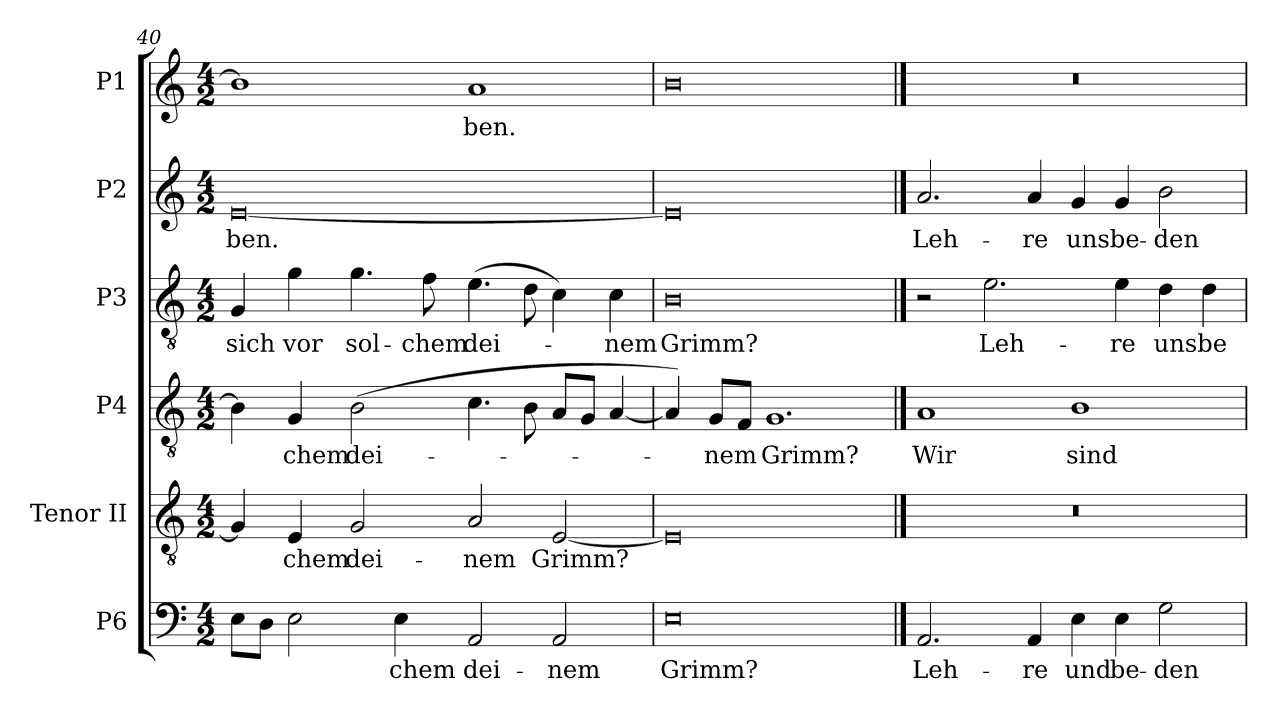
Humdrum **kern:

**kern	**text	**kern	**text	**kern	**text	**kern	**text	**kern	**text	**kern	**text
*part6	*part6	*part5	*part5	*part4	*part4	*part3	*part3	*part2	*part2	*part1	*part1
*staff6	*staff6	*staff5	*staff5	*staff4	*staff4	*staff3	*staff3	*staff2	*staff2	*staff1	*staff1
*I"P6	*	*I"Tenor II	*	*I"P4	*	*I"P3	*	*I"P2	*	*I"P1	*
*clefF4	*	*clefGv2	*	*clefGv2	*	*clefGv2	*	*clefG2	*	*clefG2	*
*	*	*ITrd7c12	*	*ITrd7c12	*	*ITrd7c12	*	*	*	*	*
*k[]	*	*k[]	*	*k[]	*	*k[]	*	*k[]	*	*k[]	*
*C:	*	*C:	*	*C:	*	*C:	*	*C:	*	*C:	*
*M4/2	*	*M4/2	*	*M4/2	*	*M4/2	*	*M4/2	*	*M4/2	*
=40	=40	=40	=40	=40	=40	=40	=40	=40	=40	=40	=40
!	!	!	!	!	!	!	!LO:LY:b:color=#000000	!	!	!	!
!	!	!	!	!	!	!	!	!	!LO:LY:b:color=#000000	!	!
8Ei\L	.	4GGi/]	.	4BBi\]	.	4GGi/	sich	[0ei	ben.	1bi]	.
8Di\J	.	.	.	.	.	.	.	.	.	.	.
!	!	!	!LO:LY:b:color=#000000	!	!	!	!	!	!	!	!
!	!	!	!	!	!LO:LY:b:color=#000000	!	!	!	!	!	!
!	!	!	!	!	!	!	!LO:LY:b:color=#000000	!	!	!	!
2Ei\	.	4EEi/	-chem	4GGi/	-chem	4Gi\	vor	.	.	.	.
!	!	!	!LO:LY:b:color=#000000	!	!	!	!	!	!	!	!
!	!	!	!	!	!LO:LY:b:color=#000000	!	!	!	!	!	!
!	!	!	!	!	!	!	!LO:LY:b:color=#000000	!	!	!	!
.	.	2GGi/	dei-	(2BBi\	dei-	4.Gi\	sol-	.	.	.	.
!	!LO:LY:b:color=#000000	!	!	!	!	!	!	!	!	!	!
4Ei\	-chem	.	.	.	.	.	.	.	.	.	.
!	!	!	!	!	!	!	!LO:LY:b:color=#000000	!	!	!	!
.	.	.	.	.	.	8Fi\	-chem	.	.	.	.
!	!LO:LY:b:color=#000000	!	!	!	!	!	!	!	!	!	!
!	!	!	!LO:LY:b:color=#000000	!	!	!	!	!	!	!	!
!	!	!	!	!	!	!	!LO:LY:b:color=#000000	!	!	!	!
!	!	!	!	!	!	!	!	!	!	!	!LO:LY:b:color=#000000
2AAi/	dei-	2AAi/	-nem	4.Ci\	.	(4.Ei\	dei-	.	.	1ai	-ben.
.	.	.	.	8BBi\	.	8Di\	.	.	.	.	.
!	!LO:LY:b:color=#000000	!	!	!	!	!	!	!	!	!	!
!	!	!	!LO:LY:b:color=#000000	!	!	!	!	!	!	!	!
2AAi/	-nem	[2EEi/	Grimm?	8AAi/L	.	4Ci\)	.	.	.	.	.
.	.	.	.	8GGi/J	.	.	.	.	.	.	.
!	!	!	!	!	!	!	!LO:LY:b:color=#000000	!	!	!	!
.	.	.	.	[4AAi/	.	4Ci\	-nem	.	.	.	.
=41	=41	=41	=41	=41	=41	=41	=41	=41	=41	=41	=41
!	!LO:LY:b:color=#000000	!	!	!	!	!	!	!	!	!	!
!	!	!	!	!	!	!	!LO:LY:b:color=#000000	!	!	!	!
0Ei	Grimm?	0EEi]	.	4AAi/])	.	0BBi	Grimm?	0ei]	.	0bi	.
!	!	!	!	!	!LO:LY:b:color=#000000	!	!	!	!	!	!
.	.	.	.	8GGi/L	-nem	.	.	.	.	.	.
.	.	.	.	8FFi/J	.	.	.	.	.	.	.
!	!	!	!	!	!LO:LY:b:color=#000000	!	!	!	!	!	!
.	.	.	.	1.GGi	Grimm?	.	.	.	.	.	.
!!LO:PB:g=z
==1	==1	==1	==1	==1	==1	==1	==1	==1	==1	==1	==1
!	!LO:LY:b:color=#000000	!LO:N:vis=1	!	!	!	!	!	!	!	!	!
!	!	!	!	!	!LO:LY:b:color=#000000	!	!	!	!	!	!
!	!	!	!	!	!	!	!	!	!LO:LY:b:color=#000000	!LO:N:vis=1	!
2.AAi/	Leh-	0r	.	1AAi	Wir	2r	.	2.ai/	Leh-	0r	.
!	!	!	!	!	!	!	!LO:LY:b:color=#000000	!	!	!	!
.	.	.	.	.	.	2.Ei\	Leh-	.	.	.	.
!	!LO:LY:b:color=#000000	!	!	!	!	!	!	!	!	!	!
!	!	!	!	!	!	!	!	!	!LO:LY:b:color=#000000	!	!
4AAi/	-re	.	.	.	.	.	.	4ai/	-re	.	.
!	!LO:LY:b:color=#000000	!	!	!	!	!	!	!	!	!	!
!	!	!	!	!	!LO:LY:b:color=#000000	!	!	!	!	!	!
!	!	!	!	!	!	!	!	!	!LO:LY:b:color=#000000	!	!
4Ei\	und	.	.	1BBi	sind	.	.	4gi/	uns	.	.
!	!LO:LY:b:color=#000000	!	!	!	!	!	!	!	!	!	!
!	!	!	!	!	!	!	!LO:LY:b:color=#000000	!	!	!	!
!	!	!	!	!	!	!	!	!	!LO:LY:b:color=#000000	!	!
4Ei\	be-	.	.	.	.	4Ei\	-re	4gi/	be-	.	.
!	!LO:LY:b:color=#000000	!	!	!	!	!	!	!	!	!	!
!	!	!	!	!	!	!	!LO:LY:b:color=#000000	!	!	!	!
!	!	!	!	!	!	!	!	!	!LO:LY:b:color=#000000	!	!
2Gi\	-den-	.	.	.	.	4Di\	uns	2bi\	-den-	.	.
!	!	!	!	!	!	!	!LO:LY:b:color=#000000	!	!	!	!
.	.	.	.	.	.	4Di\	be-	.	.	.	.
=	=	=	=	=	=	=	=	=	=	=	=
*-	*-	*-	*-	*-	*-	*-	*-	*-	*-	*-	*-
